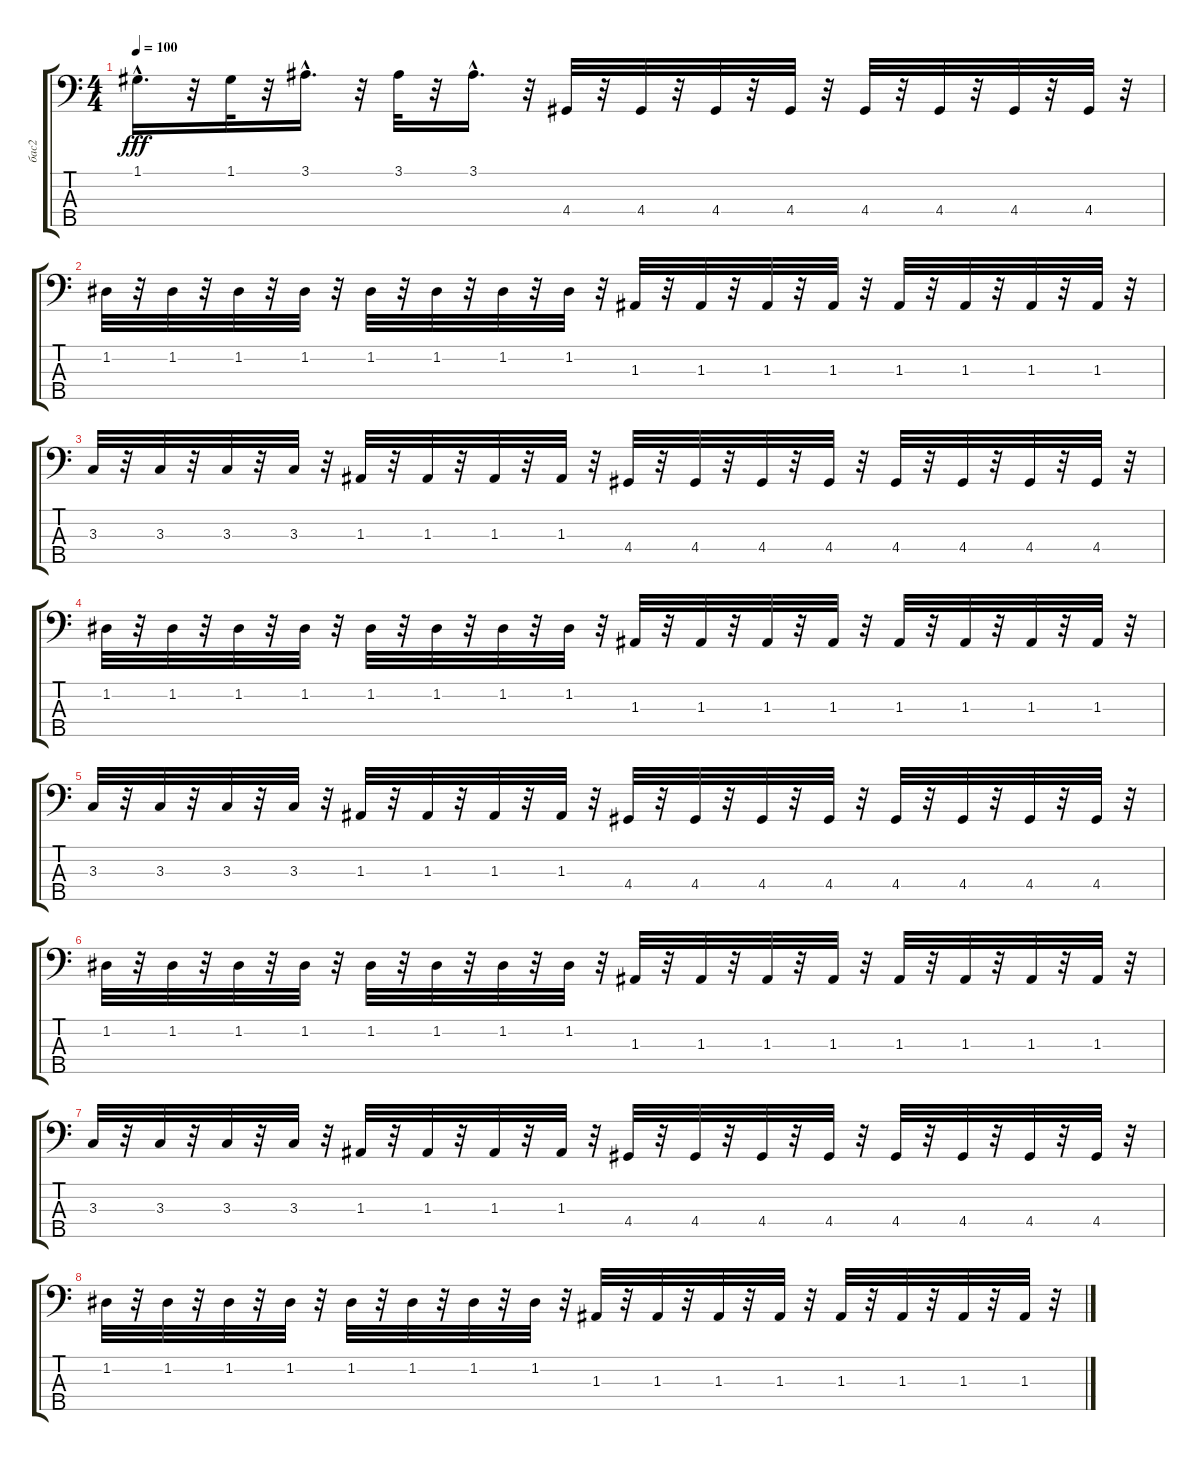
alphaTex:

\track ("бас2" "бас2") {instrument electricbassfinger}
\staff {score tabs}
\tuning (G2 D2 A1 E1 B0) {hide}
\ts (4 4)
\tempo 100
\clef f4
\ks c
1.1{hac}.16{d dy fff} r.32 1.1.32 r.32 3.1{hac}.16{d} r.32 3.1.32 r.32 3.1{hac}.16{d} r.32 4.4.32 r.32 4.4.32 r.32 4.4.32 r.32 4.4.32 r.32 4.4.32 r.32 4.4.32 r.32 4.4.32 r.32 4.4.32 r.32 |
1.2.32 r.32 1.2.32 r.32 1.2.32 r.32 1.2.32 r.32 1.2.32 r.32 1.2.32 r.32 1.2.32 r.32 1.2.32 r.32 1.3.32 r.32 1.3.32 r.32 1.3.32 r.32 1.3.32 r.32 1.3.32 r.32 1.3.32 r.32 1.3.32 r.32 1.3.32 r.32 |
3.3.32 r.32 3.3.32 r.32 3.3.32 r.32 3.3.32 r.32 1.3.32 r.32 1.3.32 r.32 1.3.32 r.32 1.3.32 r.32 4.4.32 r.32 4.4.32 r.32 4.4.32 r.32 4.4.32 r.32 4.4.32 r.32 4.4.32 r.32 4.4.32 r.32 4.4.32 r.32 |
1.2.32 r.32 1.2.32 r.32 1.2.32 r.32 1.2.32 r.32 1.2.32 r.32 1.2.32 r.32 1.2.32 r.32 1.2.32 r.32 1.3.32 r.32 1.3.32 r.32 1.3.32 r.32 1.3.32 r.32 1.3.32 r.32 1.3.32 r.32 1.3.32 r.32 1.3.32 r.32 |
3.3.32 r.32 3.3.32 r.32 3.3.32 r.32 3.3.32 r.32 1.3.32 r.32 1.3.32 r.32 1.3.32 r.32 1.3.32 r.32 4.4.32 r.32 4.4.32 r.32 4.4.32 r.32 4.4.32 r.32 4.4.32 r.32 4.4.32 r.32 4.4.32 r.32 4.4.32 r.32 |
1.2.32 r.32 1.2.32 r.32 1.2.32 r.32 1.2.32 r.32 1.2.32 r.32 1.2.32 r.32 1.2.32 r.32 1.2.32 r.32 1.3.32 r.32 1.3.32 r.32 1.3.32 r.32 1.3.32 r.32 1.3.32 r.32 1.3.32 r.32 1.3.32 r.32 1.3.32 r.32 |
3.3.32 r.32 3.3.32 r.32 3.3.32 r.32 3.3.32 r.32 1.3.32 r.32 1.3.32 r.32 1.3.32 r.32 1.3.32 r.32 4.4.32 r.32 4.4.32 r.32 4.4.32 r.32 4.4.32 r.32 4.4.32 r.32 4.4.32 r.32 4.4.32 r.32 4.4.32 r.32 |
1.2.32 r.32 1.2.32 r.32 1.2.32 r.32 1.2.32 r.32 1.2.32 r.32 1.2.32 r.32 1.2.32 r.32 1.2.32 r.32 1.3.32 r.32 1.3.32 r.32 1.3.32 r.32 1.3.32 r.32 1.3.32 r.32 1.3.32 r.32 1.3.32 r.32 1.3.32 r.32
